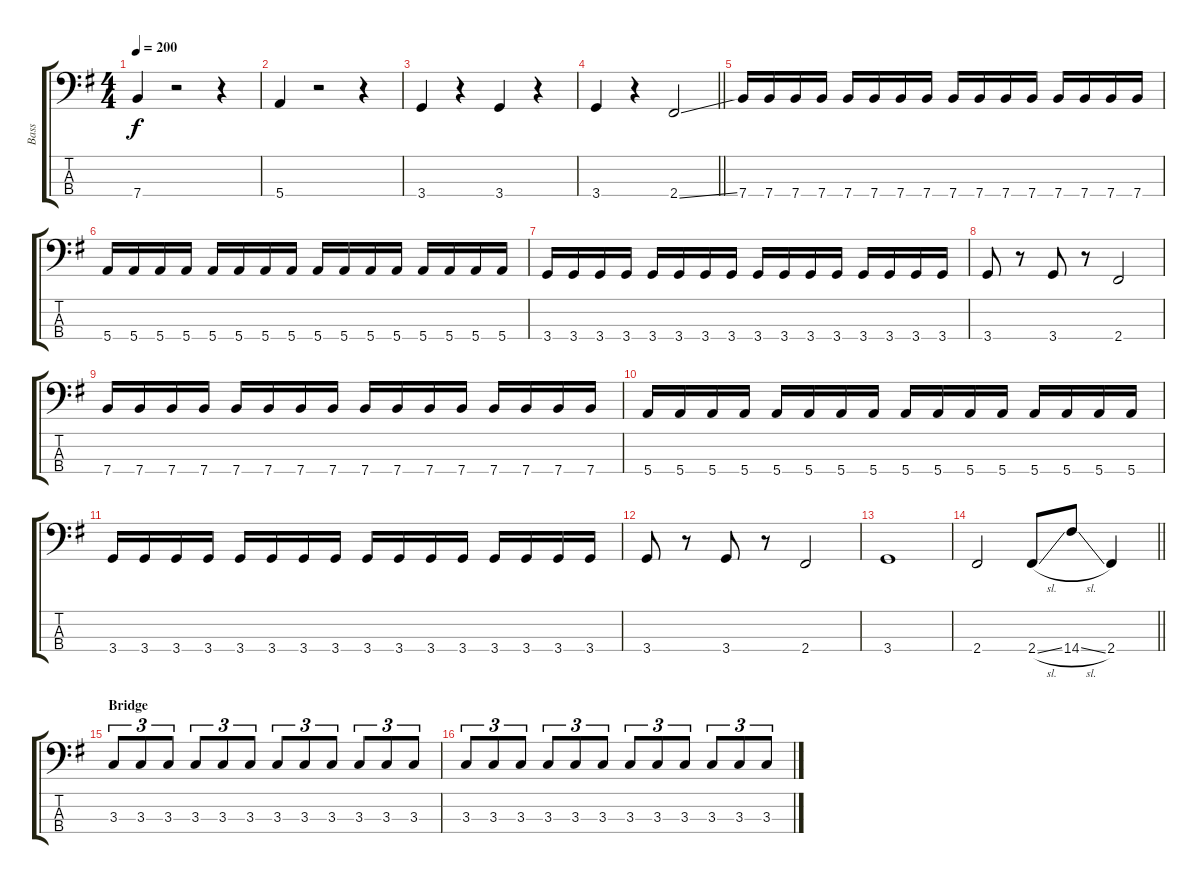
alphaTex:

\track ("Bass" "Bass") {instrument electricbassfinger}
\staff {score tabs}
\tuning (G2 D2 A1 E1) {hide}
\ts (4 4)
\tempo 200
\clef f4
\ks g
7.4.4{dy f} r.2 r.4 |
5.4.4 r.2 r.4 |
3.4.4 r.4 3.4.4 r.4 |
\barLineRight lightlight
3.4.4 r.4 2.4{ss}.2 |
\section ("" "")
7.4.16 7.4.16 7.4.16 7.4.16 7.4.16 7.4.16 7.4.16 7.4.16 7.4.16 7.4.16 7.4.16 7.4.16 7.4.16 7.4.16 7.4.16 7.4.16 |
5.4.16 5.4.16 5.4.16 5.4.16 5.4.16 5.4.16 5.4.16 5.4.16 5.4.16 5.4.16 5.4.16 5.4.16 5.4.16 5.4.16 5.4.16 5.4.16 |
3.4.16 3.4.16 3.4.16 3.4.16 3.4.16 3.4.16 3.4.16 3.4.16 3.4.16 3.4.16 3.4.16 3.4.16 3.4.16 3.4.16 3.4.16 3.4.16 |
3.4.8 r.8 3.4.8 r.8 2.4.2 |
7.4.16 7.4.16 7.4.16 7.4.16 7.4.16 7.4.16 7.4.16 7.4.16 7.4.16 7.4.16 7.4.16 7.4.16 7.4.16 7.4.16 7.4.16 7.4.16 |
5.4.16 5.4.16 5.4.16 5.4.16 5.4.16 5.4.16 5.4.16 5.4.16 5.4.16 5.4.16 5.4.16 5.4.16 5.4.16 5.4.16 5.4.16 5.4.16 |
3.4.16 3.4.16 3.4.16 3.4.16 3.4.16 3.4.16 3.4.16 3.4.16 3.4.16 3.4.16 3.4.16 3.4.16 3.4.16 3.4.16 3.4.16 3.4.16 |
3.4.8 r.8 3.4.8 r.8 2.4.2 |
3.4.1 |
\barLineRight lightlight
2.4.2 2.4{sl}.8 14.4{sl}.8 2.4.4 |
\section ("" "Bridge")
3.3.8{tu (3 2)} 3.3.8{tu (3 2)} 3.3.8{tu (3 2)} 3.3.8{tu (3 2)} 3.3.8{tu (3 2)} 3.3.8{tu (3 2)} 3.3.8{tu (3 2)} 3.3.8{tu (3 2)} 3.3.8{tu (3 2)} 3.3.8{tu (3 2)} 3.3.8{tu (3 2)} 3.3.8{tu (3 2)} |
3.3.8{tu (3 2)} 3.3.8{tu (3 2)} 3.3.8{tu (3 2)} 3.3.8{tu (3 2)} 3.3.8{tu (3 2)} 3.3.8{tu (3 2)} 3.3.8{tu (3 2)} 3.3.8{tu (3 2)} 3.3.8{tu (3 2)} 3.3.8{tu (3 2)} 3.3.8{tu (3 2)} 3.3.8{tu (3 2)}
